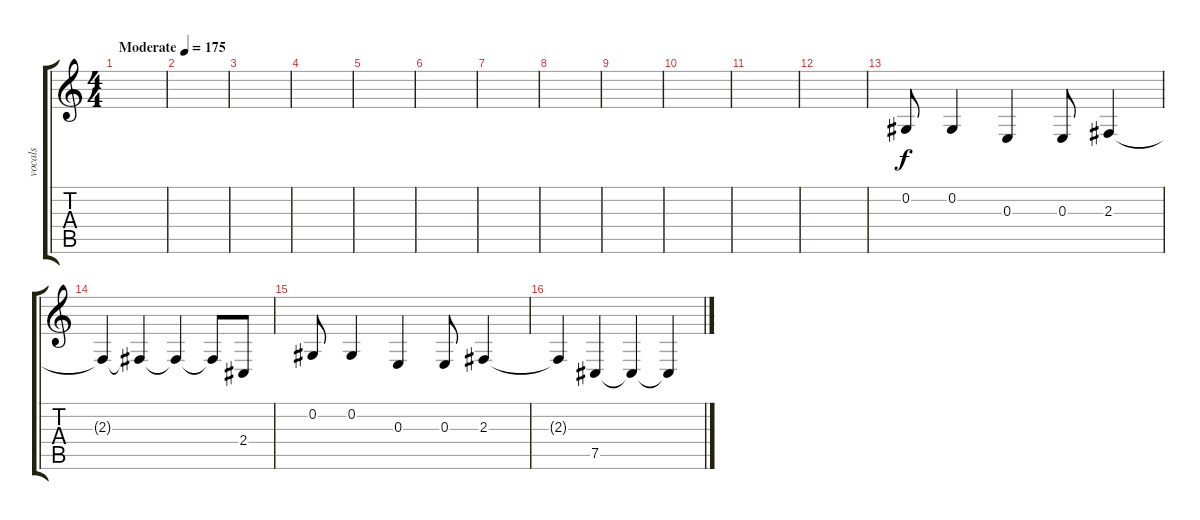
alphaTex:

\track ("vocals" "vocals") {instrument lead2sawtooth}
\staff {score tabs}
\tuning (Db4 Ab3 E3 B2 Gb2 B1) {hide}
\ts (4 4)
\tempo (175 "Moderate")
\clef g2
\ks c
|
|
|
|
|
|
|
|
|
|
|
|
0.2.8 0.2.4 0.3.4 0.3.8 2.3.4 |
2.3{t}.4 2.3{t}.4 2.3{t}.4 2.3{t}.8 2.4.8 |
0.2.8 0.2.4 0.3.4 0.3.8 2.3.4 |
2.3{t}.4 7.5.4 7.5{t}.4 7.5{t}.4
